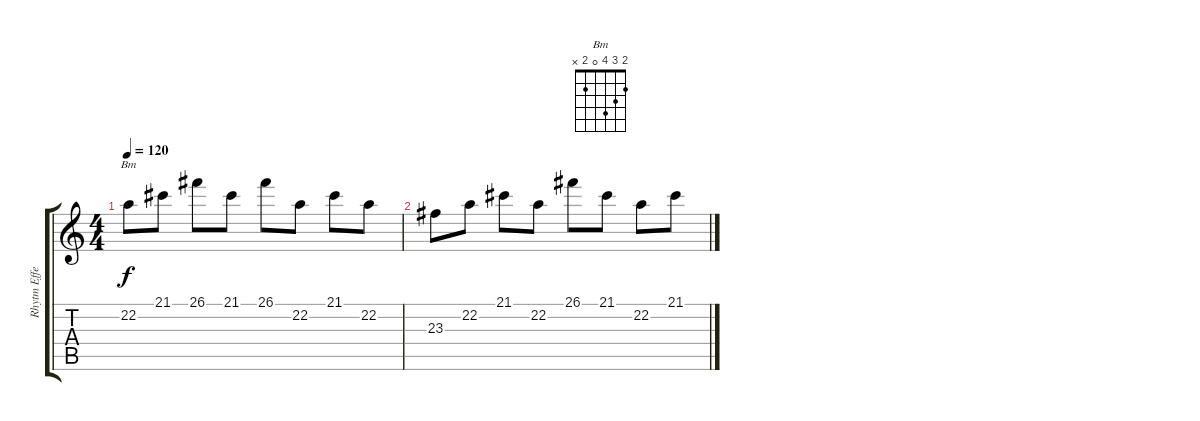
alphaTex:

\track ("Rhytm Effect" "Rhytm Effe") {instrument vibraphone}
\staff {score tabs}
\tuning (E4 B3 G3 D3 A2 E2) {hide}
\chord ("Bm" 2 3 4 0 2 x)
\ts (4 4)
\tempo 120
\clef g2
\ks c
22.2.8{ch "Bm" dy f} 21.1.8 26.1.8 21.1.8 26.1.8 22.2.8 21.1.8 22.2.8 |
23.3.8 22.2.8 21.1.8 22.2.8 26.1.8 21.1.8 22.2.8 21.1.8
